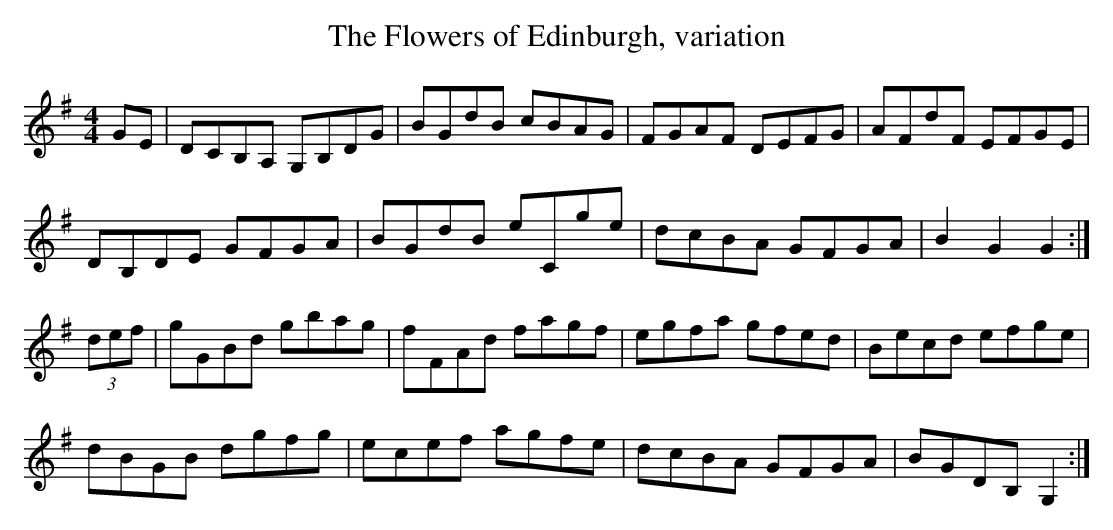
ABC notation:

X:1
T:The Flowers of Edinburgh, variation
M:4/4
L:1/8
K:G
GE|DCB,A, G,B,DG|BGdB cBAG|FGAF DEFG|AFdF EFGE|
DB,DE GFGA|BGdB eCge|dcBA GFGA|B2 G2 G2:|
(3def|gGBd gbag|fFAd fagf|egfa gfed|Becd efge|
dBGB dgfg|ecef agfe|dcBA GFGA|BGDB, G,2:|
